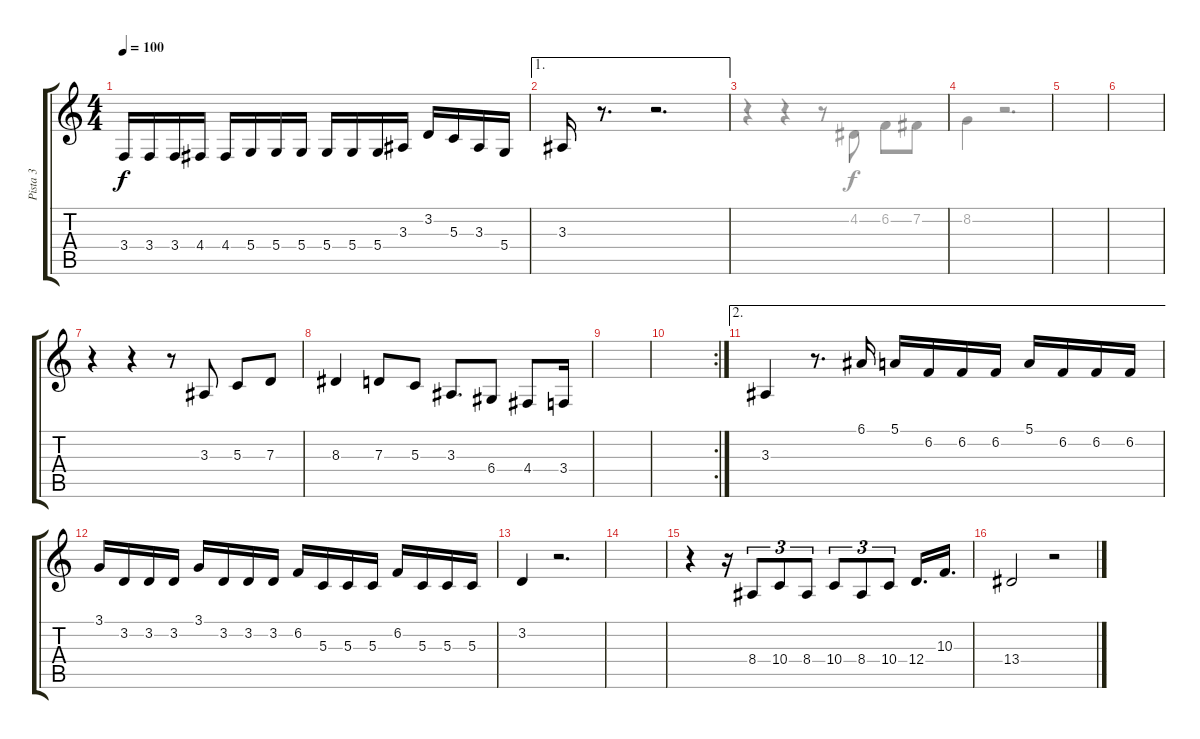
\track ("Pista 3" "Pista 3") {instrument flute}
\staff {score tabs}
\tuning (E4 B3 G3 D3 A2 E2) {hide}
\voice
\ts (4 4)
\tempo 100
\clef g2
\ks c
3.4.16{dy f} 3.4.16 3.4.16 4.4.16 4.4.16 5.4.16 5.4.16 5.4.16 5.4.16 5.4.16 5.4.16 3.3.16 3.2.16 5.3.16 3.3.16 5.4.16 |
\ae 1
3.3.16 r.8{d} r.2{d} |
|
|
|
|
r.4 r.4 r.8 3.3.8 5.3.8 7.3.8 |
8.3.4 7.3.8 5.3.8 3.3.8{d} 6.4.8 4.4.8 3.4.16 |
|
\rc 2
|
\ae 2
3.3.4 r.8{d} 6.1.16 5.1.16 6.2.16 6.2.16 6.2.16 5.1.16 6.2.16 6.2.16 6.2.16 |
3.1.16 3.2.16 3.2.16 3.2.16 3.1.16 3.2.16 3.2.16 3.2.16 6.2.16 5.3.16 5.3.16 5.3.16 6.2.16 5.3.16 5.3.16 5.3.16 |
3.2.4 r.2{d} |
|
r.4 r.16 8.4.8{tu (3 2)} 10.4.8{tu (3 2)} 8.4.8{tu (3 2)} 10.4.8{tu (3 2)} 8.4.8{tu (3 2)} 10.4.8{tu (3 2)} 12.4.16{d} 10.3.16{d} |
13.4.2 r.2
\voice
\clef g2
\ottava regular
\simile none
\ks c
|
|
r.4 r.4 r.8 4.2.8 6.2.8 7.2.8 |
8.2.4 r.2{d} |
|
|
|
|
|
|
|
|
|
|
|
